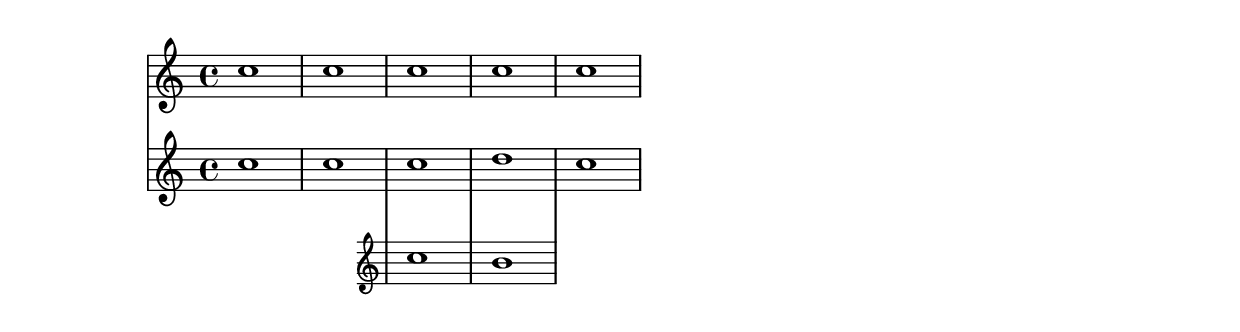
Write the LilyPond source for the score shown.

%% DO NOT EDIT this file manually; it is automatically
%% generated from LSR http://lsr.dsi.unimi.it
%% Make any changes in LSR itself, or in Documentation/snippets/new/ ,
%% and then run scripts/auxiliar/makelsr.py
%%
%% This file is in the public domain.
\version "2.14.0"

\header {
  lsrtags = "staff-notation, contexts-and-engravers"

%% Translation of GIT committish: 2d548a99cb9dba80f2ff035582009477cd37eceb
  texidoces = "
Se puede añadir (posiblemente de forma temporal) un pentagrama
nuevo una vez que la pieza ha comenzado.

"
  doctitlees = "Añadir un pentagrama nuevo"

  texidoc = "
An extra staff can be added (possibly temporarily) after the start of a
piece.

"
  doctitle = "Adding an extra staff"
} % begin verbatim

\score {
  <<
    \new Staff \relative c'' {
      c1 | c | c | c | c
    }
    \new StaffGroup \relative c'' {
      \new Staff {
        c1 | c
        <<
          {
            c1 | d
          }
          \new Staff {
            \once \override Staff.TimeSignature #'stencil = ##f
            c1 | b
          }
        >>
        c1
      }
    }
  >>
}

